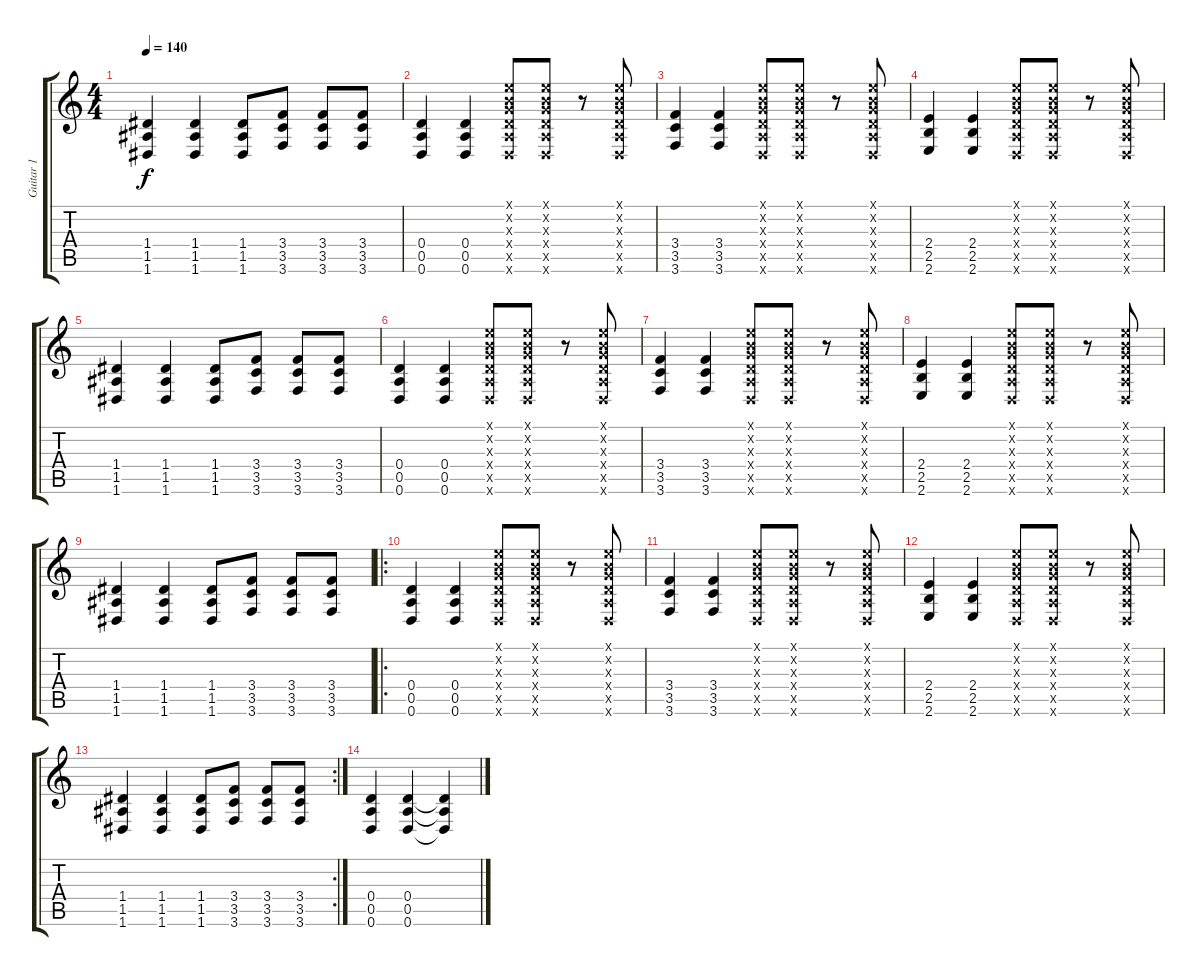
\track ("Guitar 1" "Guitar 1") {instrument electricguitarjazz}
\staff {score tabs}
\tuning (E4 B3 G3 D3 A2 D2) {hide}
\ts (4 4)
\tempo 140
\clef g2
\ks c
(1.4 1.5 1.6).4{dy f} (1.4 1.5 1.6).4 (1.4 1.5 1.6).8 (3.4 3.5 3.6).8 (3.4 3.5 3.6).8 (3.4 3.5 3.6).8 |
(0.4 0.5 0.6).4{instrument distortionguitar} (0.4 0.5 0.6).4 (0.1{x} 0.2{x} 0.3{x} 0.4{x} 0.5{x} 0.6{x}).8 (0.1{x} 0.2{x} 0.3{x} 0.4{x} 0.5{x} 0.6{x}).8 r.8 (0.1{x} 0.2{x} 0.3{x} 0.4{x} 0.5{x} 0.6{x}).8 |
(3.4 3.5 3.6).4 (3.4 3.5 3.6).4 (0.1{x} 0.2{x} 0.3{x} 0.4{x} 0.5{x} 0.6{x}).8 (0.1{x} 0.2{x} 0.3{x} 0.4{x} 0.5{x} 0.6{x}).8 r.8 (0.1{x} 0.2{x} 0.3{x} 0.4{x} 0.5{x} 0.6{x}).8 |
(2.4 2.5 2.6).4 (2.4 2.5 2.6).4 (0.1{x} 0.2{x} 0.3{x} 0.4{x} 0.5{x} 0.6{x}).8 (0.1{x} 0.2{x} 0.3{x} 0.4{x} 0.5{x} 0.6{x}).8 r.8 (0.1{x} 0.2{x} 0.3{x} 0.4{x} 0.5{x} 0.6{x}).8 |
(1.4 1.5 1.6).4 (1.4 1.5 1.6).4 (1.4 1.5 1.6).8 (3.4 3.5 3.6).8 (3.4 3.5 3.6).8 (3.4 3.5 3.6).8 |
(0.4 0.5 0.6).4{instrument distortionguitar} (0.4 0.5 0.6).4 (0.1{x} 0.2{x} 0.3{x} 0.4{x} 0.5{x} 0.6{x}).8 (0.1{x} 0.2{x} 0.3{x} 0.4{x} 0.5{x} 0.6{x}).8 r.8 (0.1{x} 0.2{x} 0.3{x} 0.4{x} 0.5{x} 0.6{x}).8 |
(3.4 3.5 3.6).4 (3.4 3.5 3.6).4 (0.1{x} 0.2{x} 0.3{x} 0.4{x} 0.5{x} 0.6{x}).8 (0.1{x} 0.2{x} 0.3{x} 0.4{x} 0.5{x} 0.6{x}).8 r.8 (0.1{x} 0.2{x} 0.3{x} 0.4{x} 0.5{x} 0.6{x}).8 |
(2.4 2.5 2.6).4 (2.4 2.5 2.6).4 (0.1{x} 0.2{x} 0.3{x} 0.4{x} 0.5{x} 0.6{x}).8 (0.1{x} 0.2{x} 0.3{x} 0.4{x} 0.5{x} 0.6{x}).8 r.8 (0.1{x} 0.2{x} 0.3{x} 0.4{x} 0.5{x} 0.6{x}).8 |
(1.4 1.5 1.6).4 (1.4 1.5 1.6).4 (1.4 1.5 1.6).8 (3.4 3.5 3.6).8 (3.4 3.5 3.6).8 (3.4 3.5 3.6).8 |
\ro
(0.4 0.5 0.6).4{instrument distortionguitar} (0.4 0.5 0.6).4 (0.1{x} 0.2{x} 0.3{x} 0.4{x} 0.5{x} 0.6{x}).8 (0.1{x} 0.2{x} 0.3{x} 0.4{x} 0.5{x} 0.6{x}).8 r.8 (0.1{x} 0.2{x} 0.3{x} 0.4{x} 0.5{x} 0.6{x}).8 |
(3.4 3.5 3.6).4 (3.4 3.5 3.6).4 (0.1{x} 0.2{x} 0.3{x} 0.4{x} 0.5{x} 0.6{x}).8 (0.1{x} 0.2{x} 0.3{x} 0.4{x} 0.5{x} 0.6{x}).8 r.8 (0.1{x} 0.2{x} 0.3{x} 0.4{x} 0.5{x} 0.6{x}).8 |
(2.4 2.5 2.6).4 (2.4 2.5 2.6).4 (0.1{x} 0.2{x} 0.3{x} 0.4{x} 0.5{x} 0.6{x}).8 (0.1{x} 0.2{x} 0.3{x} 0.4{x} 0.5{x} 0.6{x}).8 r.8 (0.1{x} 0.2{x} 0.3{x} 0.4{x} 0.5{x} 0.6{x}).8 |
\rc 2
(1.4 1.5 1.6).4 (1.4 1.5 1.6).4 (1.4 1.5 1.6).8 (3.4 3.5 3.6).8 (3.4 3.5 3.6).8 (3.4 3.5 3.6).8 |
(0.4 0.5 0.6).4 (0.4 0.5 0.6).4 (0.4{t} 0.5{t} 0.6{t}).4
